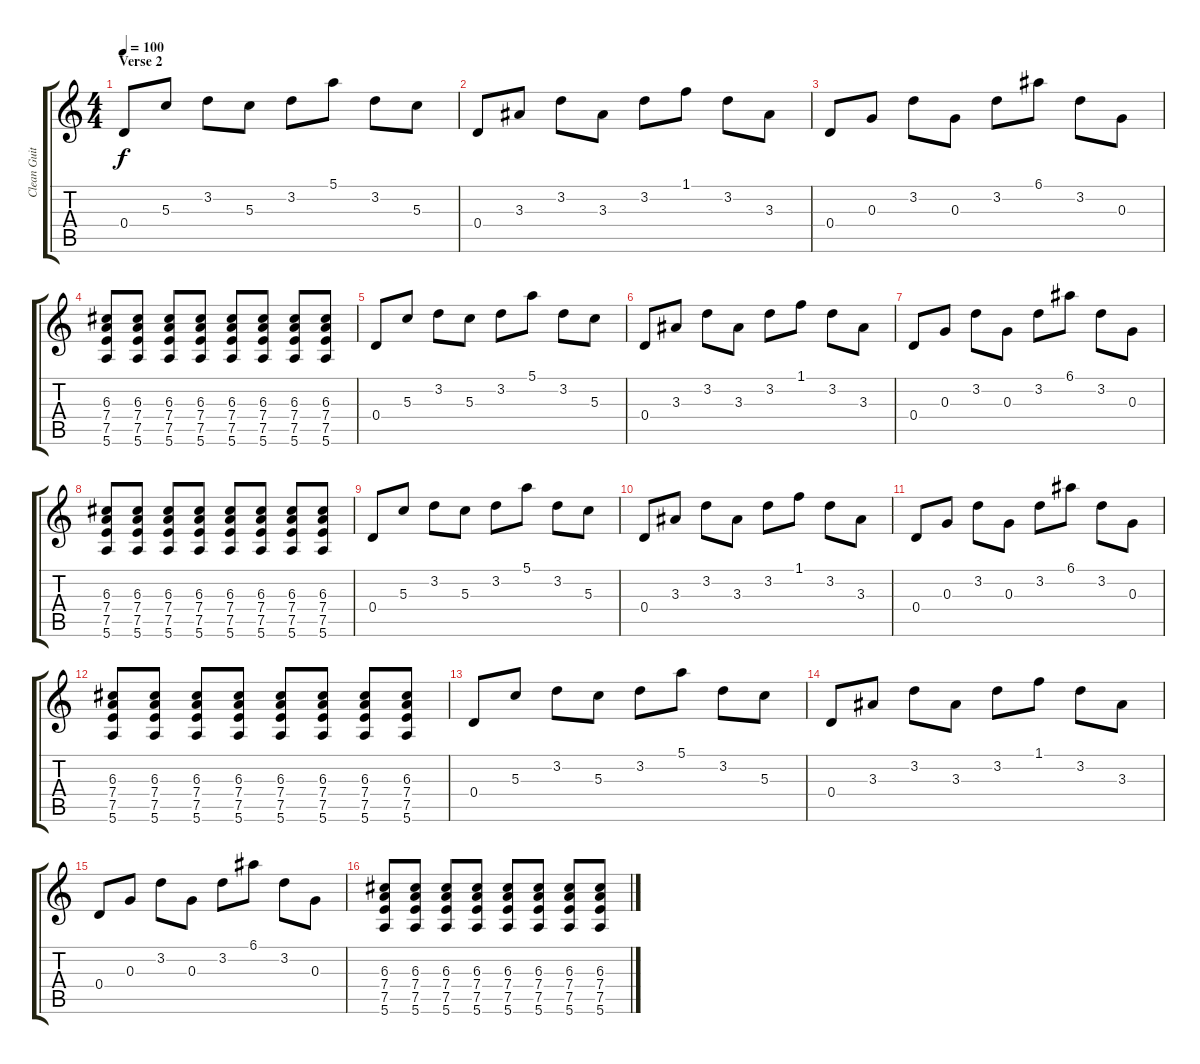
\track ("Clean Guitar" "Clean Guit") {instrument acousticguitarsteel}
\staff {score tabs}
\tuning (E4 B3 G3 D3 A2 E2) {hide}
\ts (4 4)
\section ("" "Verse 2")
\tempo 100
\clef g2
\ks c
0.4.8{dy f} 5.3.8 3.2.8 5.3.8 3.2.8 5.1.8 3.2.8 5.3.8 |
0.4.8 3.3.8 3.2.8 3.3.8 3.2.8 1.1.8 3.2.8 3.3.8 |
0.4.8 0.3.8 3.2.8 0.3.8 3.2.8 6.1.8 3.2.8 0.3.8 |
(6.3 7.4 7.5 5.6).8 (6.3 7.4 7.5 5.6).8 (6.3 7.4 7.5 5.6).8 (6.3 7.4 7.5 5.6).8 (6.3 7.4 7.5 5.6).8 (6.3 7.4 7.5 5.6).8 (6.3 7.4 7.5 5.6).8 (6.3 7.4 7.5 5.6).8 |
0.4.8 5.3.8 3.2.8 5.3.8 3.2.8 5.1.8 3.2.8 5.3.8 |
0.4.8 3.3.8 3.2.8 3.3.8 3.2.8 1.1.8 3.2.8 3.3.8 |
0.4.8 0.3.8 3.2.8 0.3.8 3.2.8 6.1.8 3.2.8 0.3.8 |
(6.3 7.4 7.5 5.6).8 (6.3 7.4 7.5 5.6).8 (6.3 7.4 7.5 5.6).8 (6.3 7.4 7.5 5.6).8 (6.3 7.4 7.5 5.6).8 (6.3 7.4 7.5 5.6).8 (6.3 7.4 7.5 5.6).8 (6.3 7.4 7.5 5.6).8 |
0.4.8 5.3.8 3.2.8 5.3.8 3.2.8 5.1.8 3.2.8 5.3.8 |
0.4.8 3.3.8 3.2.8 3.3.8 3.2.8 1.1.8 3.2.8 3.3.8 |
0.4.8 0.3.8 3.2.8 0.3.8 3.2.8 6.1.8 3.2.8 0.3.8 |
(6.3 7.4 7.5 5.6).8 (6.3 7.4 7.5 5.6).8 (6.3 7.4 7.5 5.6).8 (6.3 7.4 7.5 5.6).8 (6.3 7.4 7.5 5.6).8 (6.3 7.4 7.5 5.6).8 (6.3 7.4 7.5 5.6).8 (6.3 7.4 7.5 5.6).8 |
0.4.8 5.3.8 3.2.8 5.3.8 3.2.8 5.1.8 3.2.8 5.3.8 |
0.4.8 3.3.8 3.2.8 3.3.8 3.2.8 1.1.8 3.2.8 3.3.8 |
0.4.8 0.3.8 3.2.8 0.3.8 3.2.8 6.1.8 3.2.8 0.3.8 |
(6.3 7.4 7.5 5.6).8 (6.3 7.4 7.5 5.6).8 (6.3 7.4 7.5 5.6).8 (6.3 7.4 7.5 5.6).8 (6.3 7.4 7.5 5.6).8 (6.3 7.4 7.5 5.6).8 (6.3 7.4 7.5 5.6).8 (6.3 7.4 7.5 5.6).8
